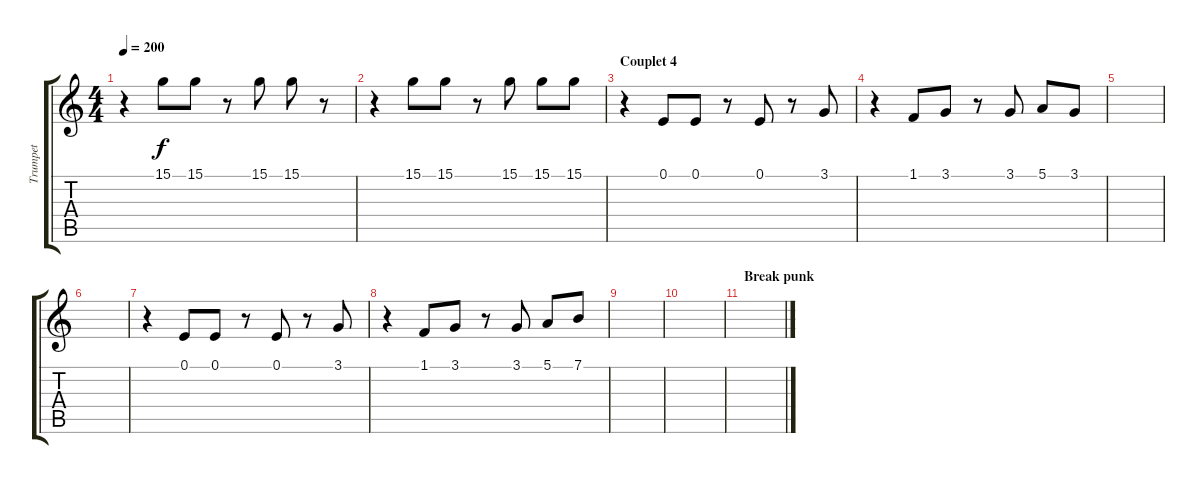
\track ("Trumpet" "Trumpet") {instrument trumpet}
\staff {score tabs}
\tuning (E4 B3 G3 D3 A2 E2) {hide}
\ts (4 4)
\tempo 200
\clef g2
\ks c
r.4{dy f} 15.1.8 15.1.8 r.8 15.1.8 15.1.8 r.8 |
r.4 15.1.8 15.1.8 r.8 15.1.8 15.1.8 15.1.8 |
\section ("" "Couplet 4")
r.4 0.1.8 0.1.8 r.8 0.1.8 r.8 3.1.8 |
r.4 1.1.8 3.1.8 r.8 3.1.8 5.1.8 3.1.8 |
|
|
r.4 0.1.8 0.1.8 r.8 0.1.8 r.8 3.1.8 |
r.4 1.1.8 3.1.8 r.8 3.1.8 5.1.8 7.1.8 |
|
|
\section ("" "Break punk")
